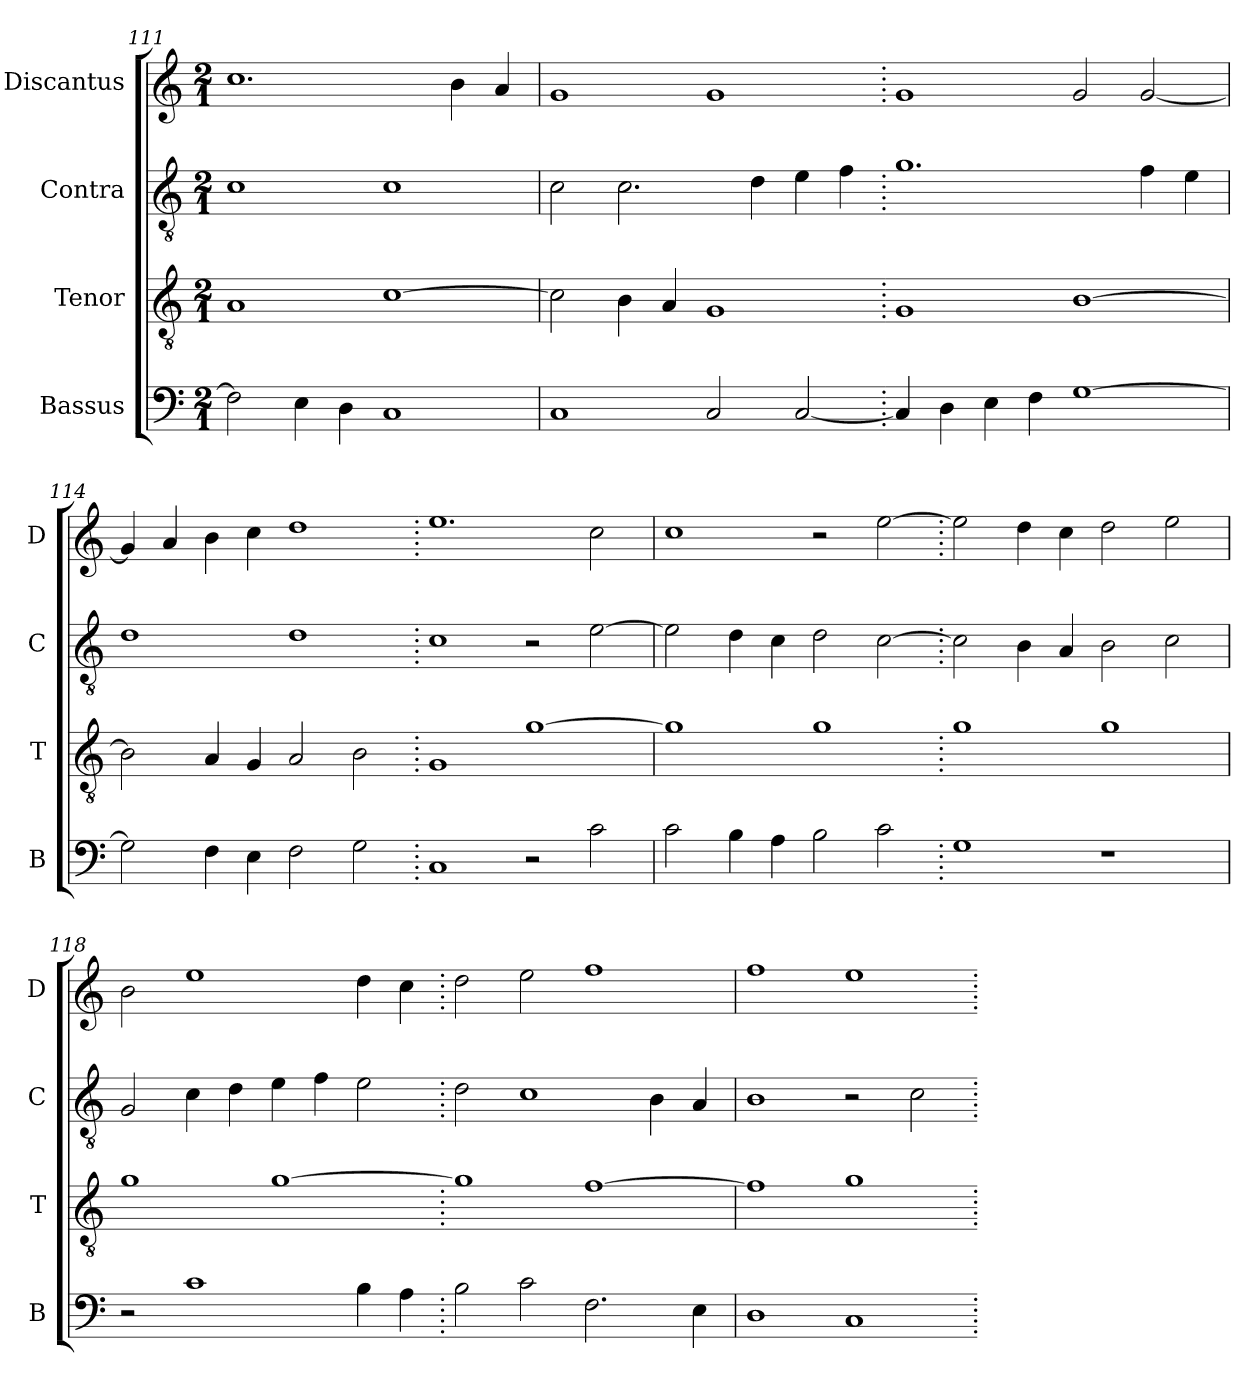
**kern	**kern	**kern	**kern
*part4	*part3	*part2	*part1
*staff4	*staff3	*staff2	*staff1
*I"Bassus	*I"Tenor	*I"Contra	*I"Discantus
*I'B	*I'T	*I'C	*I'D
*clefF4	*clefGv2	*clefGv2	*clefG2
*k[]	*k[]	*k[]	*k[]
*M2/1	*M2/1	*M2/1	*M2/1
=111	=111	=111	=111
2F\]	1A	1c	1.cc
4E\	.	.	.
4D\	.	.	.
1C	[1c	1c	.
.	.	.	4b\
.	.	.	4a/
=112	=112	=112	=112
1C	2c\]	2c\	1g
.	4B\	2.c\	.
.	4A/	.	.
2C/	1G	.	1g
.	.	4d\	.
[2C/	.	4e\	.
.	.	4f\	.
=113.	=113.	=113.	=113.
4C/]	1G	1.g	1g
4D\	.	.	.
4E\	.	.	.
4F\	.	.	.
[1G	[1B	.	2g/
.	.	4f\	[2g/
.	.	4e\	.
=114	=114	=114	=114
2G\]	2B\]	1d	4g/]
.	.	.	4a/
4F\	4A/	.	4b\
4E\	4G/	.	4cc\
2F\	2A/	1d	1dd
2G\	2B\	.	.
=115.	=115.	=115.	=115.
1C	1G	1c	1.ee
2r	[1g	2r	.
2c\	.	[2e\	2cc\
=116	=116	=116	=116
2c\	1g]	2e\]	1cc
4B\	.	4d\	.
4A\	.	4c\	.
2B\	1g	2d\	2r
2c\	.	[2c\	[2ee\
=117.	=117.	=117.	=117.
1G	1g	2c\]	2ee\]
.	.	4B\	4dd\
.	.	4A/	4cc\
1r	1g	2B\	2dd\
.	.	2c\	2ee\
=118	=118	=118	=118
2r	1g	2G/	2b\
1c	.	4c\	1ee
.	.	4d\	.
.	[1g	4e\	.
.	.	4f\	.
4B\	.	2e\	4dd\
4A\	.	.	4cc\
=119.	=119.	=119.	=119.
2B\	1g]	2d\	2dd\
2c\	.	1c	2ee\
2.F\	[1f	.	1ff
.	.	4B\	.
4E\	.	4A/	.
=120	=120	=120	=120
1D	1f]	1B	1ff
1C	1g	2r	1ee
.	.	2c\	.
=.	=.	=.	=.
*-	*-	*-	*-
